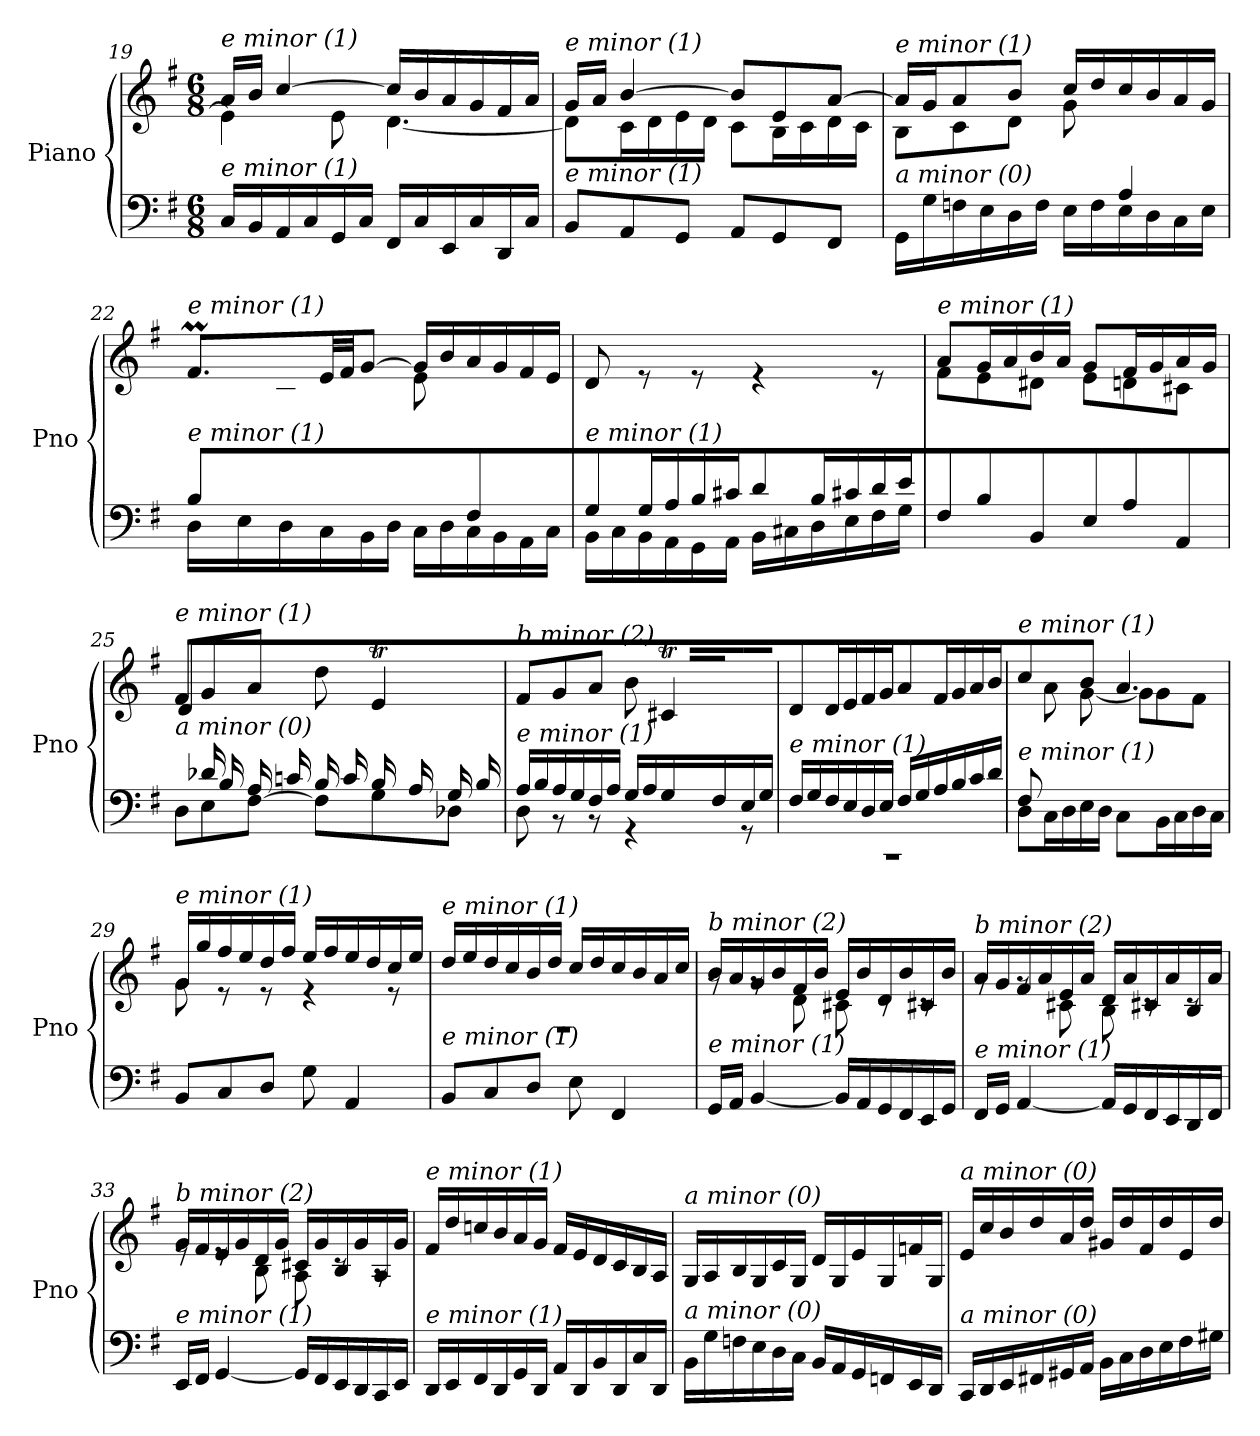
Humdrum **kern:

**kern	**kern
*part1	*part1
*staff2	*staff1
*I"Piano	*
*I'Pno	*
*clefF4	*clefG2
*k[f#]	*k[f#]
*M6/8	*M6/8
=19	=19
*	*^
!	!LO:TX:i:t=e minor (1)	!
!LO:TX:i:t=e minor (1)	!	!
16C/LL	16a/LL	4e\]
16BB/	16b/JJ	.
16AA/	[4cc/	.
16C/	.	.
16GG/	.	8e\
16C/JJ	.	.
16FF#/LL	16cc/LL]	[4.d\
16C/	16b/	.
16EE/	16a/	.
16C/	16g/	.
16DD/	16f#/	.
16C/JJ	16a/JJ	.
=20	=20	=20
!	!LO:TX:i:t=e minor (1)	!
!LO:TX:i:t=e minor (1)	!	!
8BB/L	16g/LL	8d\L]
.	16a/JJ	.
8AA/	[4b/	16c\L
.	.	16d\
8GG/J	.	16e\
.	.	16d\JJ
8AA/L	8b/L]	8c\L
8GG/	8e/	16B\L
.	.	16c\
8FF#/J	[8a/J	16d\
.	.	16c\JJ
=21	=21	=21
*^	*	*
!	!	!LO:TX:i:t=e minor (1)	!
!LO:TX:i:t=a minor (0)	!	!	!
2ryy	16GG\LL	16a/LL]	8B\L
.	16G\	16g/J	.
.	16Fn\	8a/	8c\
.	16E\	.	.
.	16D\	8b/J	8d\J
.	16F\JJ	.	.
.	16E\LL	16cc/LL	8g\
.	16F\	16dd/	.
4A/	16E\	16cc/	4ryy
.	16D\	16b/	.
.	16C\	16a/	.
.	16E\JJ	16g/JJ	.
!!LO:PB:g=z
=22	=22	=22	=22
*	*^	*	*^
!	!	!	!LO:TX:i:t=e minor (1)	!	!
!LO:TX:i:t=e minor (1)	!	!	!	!	!
8B/L	8.ryy	16D\LL	8.f#m/L	8ryy	32g!yy
.	.	.	.	.	32f#!yy
.	.	16E\	.	.	32g!yy
.	.	.	.	.	32f#!yy
4.ryy	.	16D\	.	8c\	32g!yy
.	.	.	.	.	32f#!yy
.	2ryy	16C\	32e/LL	.	2ryy
.	.	.	32f#/JJ	.	.
.	.	16BB\	[8g/J	8d\J	.
.	.	16D\JJ	.	.	.
.	.	16C\LL	16g/LL]	8e\	.
.	.	16D\	16b/	.	.
4F#/	.	16C\	16a/	4ryy	.
.	.	16BB\	16g/	.	.
.	.	16AA\	16f#/	.	.
.	16ryy	16C\JJ	16e/JJ	.	16ryy
=23	=23	=23	=23	=23	=23
!	!	!	!LO:TX:i:t=e minor (1)	!	!
!LO:TX:i:t=e minor (1)	!	!	!	!	!
*	*v	*v	*	*	*
*	*	*v	*v	*v
8G/L	16BB\LL	8d/
.	16C\	.
16G/L	16BB\	8re
16A/	16AA\	.
16B/	16GG\	8re
16c#X/JJ	16AA\JJ	.
8d/L	16BB\LL	4re
.	16C#X\	.
16B/L	16D\	.
16c#X/	16E\	.
16d/	16F#\	8re
16e/JJ	16G\JJ	.
=24	=24	=24
*	*	*^
!	!	!LO:TX:i:t=e minor (1)	!
!LO:TX:i:t=e minor (1)	!	!	!
*v	*v	*	*
8F#\L	8a/L	8f#\L
8B\	16g/L	8e\
.	16a/	.
8BB\J	16b/	8d#X\J
.	16a/JJ	.
8E\L	8g/L	8e\L
8A\	16f#/L	8dn\
.	16g/	.
8AA\J	16a/	8c#X\J
.	16g/JJ	.
=25	=25	=25
*^	*	*^
*	*^	*	*	*
!	!	!	!LO:TX:i:t=e minor (1)	!	!
!LO:TX:i:t=a minor (0)	!	!	!	!	!
2ryy	8ryy	8D\L	8f#/L	2ryy	8d\L
.	16d-Xi/L	8E\	8g/	.	2ryy
.	16B/	.	.	.	.
.	16A/	[8F#\J	8a/J	.	.
.	16cn/JJ	.	.	.	.
.	16B/LL	8F#\L]	8dd\	.	.
.	16c/	.	.	.	.
4ryy	16B/	8G\	4eT/	32f#!yy	.
.	.	.	.	32e!yy	.
.	16A/	.	.	32f#!yy	.
.	.	.	.	[16.e!yy	.
.	16G/	8D-Xi\J	.	.	8ryy
.	16B/JJ	.	.	16e!yy]	.
*	*	*	*	*v	*v
!!LO:LB:g=z
=26	=26	=26	=26	=26
!	!	!	!LO:TX:i:t=b minor (2)	!
!LO:TX:i:t=e minor (1)	!	!	!	!
2ryy	16A/LL	8D\	8f#/L	2ryy
.	16B/	.	.	.
.	16A/	8r	8g/	.
.	16G/	.	.	.
.	16F#/	8r	8a/J	.
.	16A/JJ	.	.	.
.	16G/LL	4r	8b\	.
.	16A/	.	.	.
4ryy	16G/	.	4c#Xt/	32d!yy
.	.	.	.	32c#!yy
.	16F#/	.	.	32d!yy
.	.	.	.	[16.c#!yy
.	16E/	8r	.	.
.	16G/JJ	.	.	16c#!yy]
*	*v	*v	*	*
=27	=27	=27	=27
!	!	!LO:TX:i:t=b minor (2)	!
!LO:TX:i:t=e minor (1)	!	!	!
*	*	*v	*v
2.rCC	16F#/LL	8d/L
.	16G/	.
.	16F#/	16d/L
.	16E/	16e/
.	16D/	16f#/
.	16E/JJ	16g/JJ
.	16F#/LL	8a/L
.	16G/	.
.	16A/	16f#/L
.	16B/	16g/
.	16c/	16a/
.	16d/JJ	16b/JJ
=28	=28	=28
*	*	*^
!	!	!LO:TX:i:t=e minor (1)	!
!LO:TX:i:t=e minor (1)	!	!	!
8F#/L	8D\L	4cc/	8ryy
2ryy	16C\L	.	8a\
.	16D\	.	.
.	16E\	8b/	[8g\J
.	16D\JJ	.	.
.	8C\L	4.a/	8g\L]
.	16BB\L	.	8g\
.	16C\	.	.
8ryy	16D\	.	8f#\J
.	16C\JJ	.	.
=29	=29	=29	=29
!	!	!LO:TX:i:t=e minor (1)	!
!LO:TX:i:t=e minor (1)	!	!	!
*v	*v	*	*
8BB/L	16g/LL	8g\
.	16gg/	.
8C/	16ff#/	8r
.	16ee/	.
8D/J	16dd/	8r
.	16ff#/JJ	.
8G\	16ee/LL	4r
.	16ff#/	.
4AA/	16ee/	.
.	16dd/	.
.	16cc/	8r
.	16ee/JJ	.
!!LO:LB:g=z	!!
=30	=30	=30
!	!LO:TX:i:t=e minor (1)	!
!LO:TX:i:t=e minor (1)	!	!
8BB/L	2.rF	16dd/LL
.	.	16ee/
8C/	.	16dd/
.	.	16cc/
8D/J	.	16b/
.	.	16dd/JJ
8E\	.	16cc/LL
.	.	16dd/
4FF#/	.	16cc/
.	.	16b/
.	.	16a/
.	.	16cc/JJ
=31	=31	=31
!	!LO:TX:i:t=b minor (2)	!
!LO:TX:i:t=e minor (1)	!	!
16GG/LL	16b/LL	8rg
16AA/JJ	16a/	.
[4BB/	16g/	8rg
.	16b/	.
.	16f#/	8d\
.	16b/JJ	.
16BB/LL]	16e/LL	8c#X\
16AA/	16b/	.
16GG/	16d/	8rc
16FF#/	16b/	.
16EE/	16c#X/	8rc
16GG/JJ	16b/JJ	.
=32	=32	=32
!	!LO:TX:i:t=b minor (2)	!
!LO:TX:i:t=e minor (1)	!	!
16FF#/LL	16a/LL	8rg
16GG/JJ	16g/	.
[4AA/	16f#/	8rg
.	16a/	.
.	16e/	8c#X\
.	16a/JJ	.
16AA/LL]	16d/LL	8B\
16GG/	16a/	.
16FF#/	16c#X/	8rc
16EE/	16a/	.
16DD/	16B/	8rc
16FF#/JJ	16a/JJ	.
=33	=33	=33
!	!LO:TX:i:t=b minor (2)	!
!LO:TX:i:t=e minor (1)	!	!
16EE/LL	16g/LL	8re
16FF#/JJ	16f#/	.
[4GG/	16e/	8re
.	16g/	.
.	16d/	8B\
.	16g/JJ	.
16GG/LL]	16c#X/LL	8A\
16FF#/	16g/	.
16EE/	16B/	8rc
16DD/	16g/	.
16CC/	16A/	8rA
16EE/JJ	16g/JJ	.
*	*v	*v
!!LO:LB:g=z
=34	=34
!	!LO:TX:i:t=e minor (1)
!LO:TX:i:t=e minor (1)	!
16DD/LL	16f#/LL
16EE/	16dd/
16FF#/	16ccn/
16DD/	16b/
16GG/	16a/
16DD/JJ	16g/JJ
16AA/LL	16f#/LL
16DD/	16e/
16BB/	16d/
16DD/	16c/
16C/	16B/
16DD/JJ	16A/JJ
=35	=35
!	!LO:TX:i:t=a minor (0)
!LO:TX:i:t=a minor (0)	!
16BB\LL	16G/LL
16G\	16A/
16Fn\	16B/
16E\	16G/
16D\	16c/
16C\JJ	16G/JJ
16BB/LL	16d/LL
16AA/	16G/
16GG/	16e/
16FFn/	16G/
16EE/	16fn/
16DD/JJ	16G/JJ
=36	=36
!	!LO:TX:i:t=a minor (0)
!LO:TX:i:t=a minor (0)	!
16CC/LL	16e/LL
16DD/	16cc/
16EE/	16b/
16FF#X/	16dd/
16GG#X/	16a/
16AA/JJ	16dd/JJ
16BB\LL	16g#X/LL
16C\	16dd/
16D\	16f#/
16E\	16dd/
16F#\	16e/
16G#X\JJ	16dd/JJ
=	=
*-	*-
